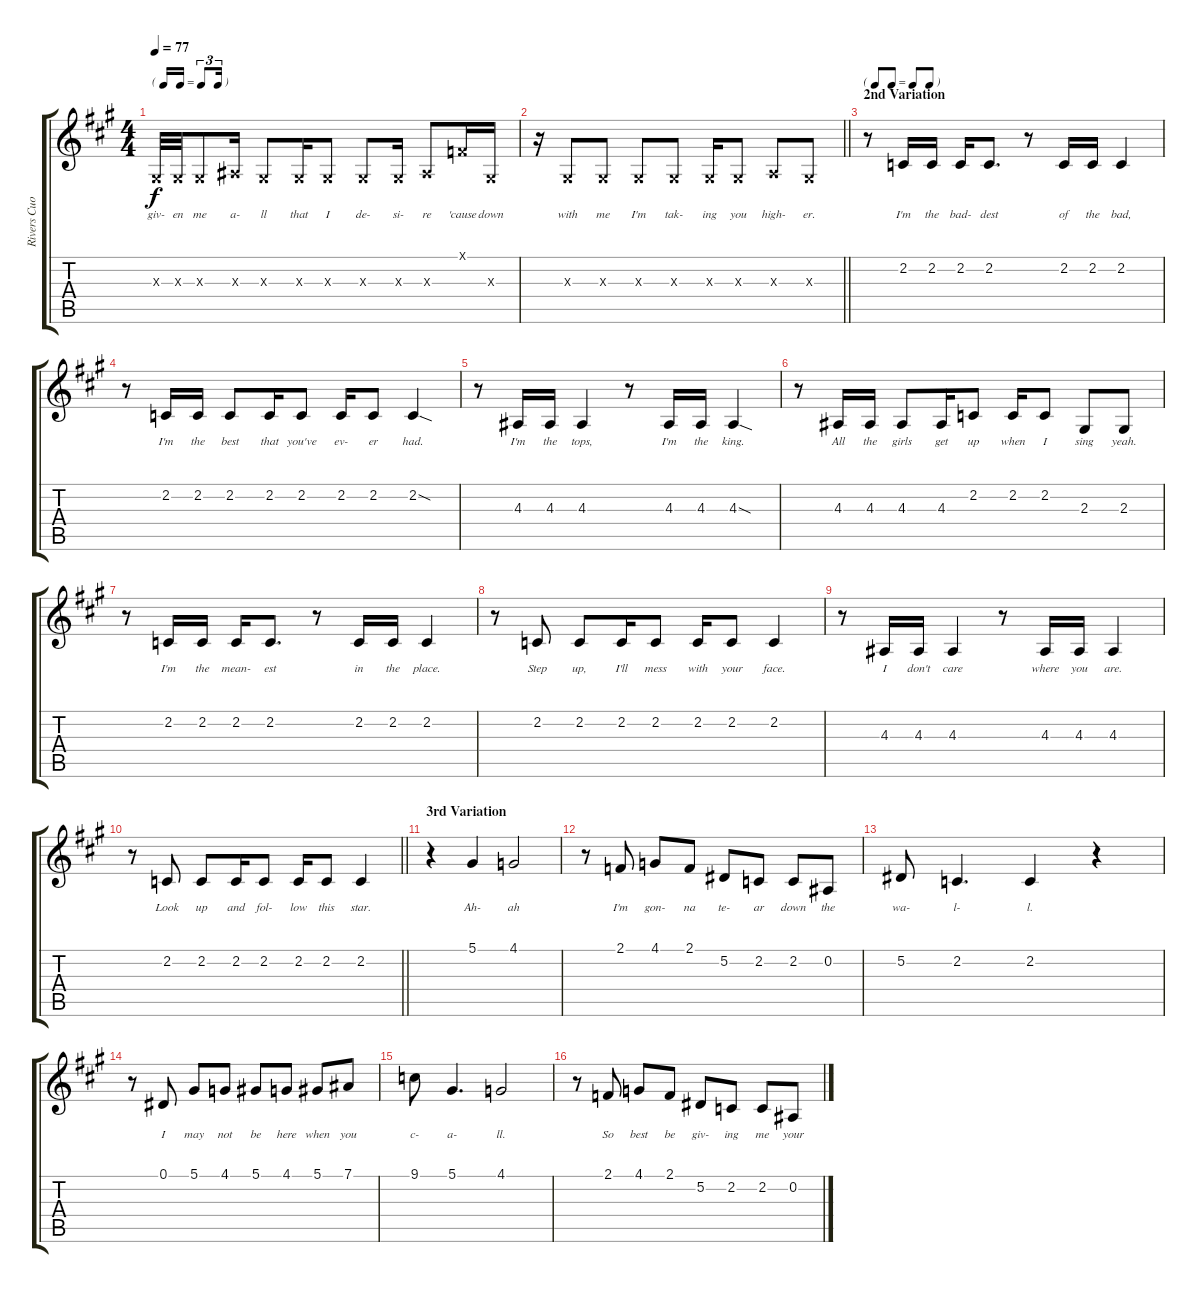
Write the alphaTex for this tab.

\track ("Rivers Cuomo" "Rivers Cuo") {instrument lead2sawtooth bank 1}
\staff {score tabs}
\tuning (Eb4 Bb3 Gb3 Db3 Ab2 Eb2) {hide}
\ts (4 4)
\tf triplet16th
\tempo 77
\clef g2
\ks a
2.3{x}.32{lyrics (0 "giv-") lyrics (1 "") lyrics (2 "") lyrics (3 "") lyrics (4 "") dy f} 2.3{x}.32{lyrics (0 "en") lyrics (1 "") lyrics (2 "") lyrics (3 "") lyrics (4 "")} 2.3{x}.8{lyrics (0 "me") lyrics (1 "") lyrics (2 "") lyrics (3 "") lyrics (4 "")} 4.3{x}.16{lyrics (0 "a-") lyrics (1 "") lyrics (2 "") lyrics (3 "") lyrics (4 "")} 2.3{x}.8{lyrics (0 "ll") lyrics (1 "") lyrics (2 "") lyrics (3 "") lyrics (4 "")} 2.3{x}.16{lyrics (0 "that") lyrics (1 "") lyrics (2 "") lyrics (3 "") lyrics (4 "")} 2.3{x}.8{lyrics (0 "I") lyrics (1 "") lyrics (2 "") lyrics (3 "") lyrics (4 "")} 2.3{x}.8{lyrics (0 "de-") lyrics (1 "") lyrics (2 "") lyrics (3 "") lyrics (4 "")} 2.3{x}.16{lyrics (0 "si-") lyrics (1 "") lyrics (2 "") lyrics (3 "") lyrics (4 "")} 4.3{x}.8{lyrics (0 "re") lyrics (1 "") lyrics (2 "") lyrics (3 "") lyrics (4 "")} 2.1{x}.16{lyrics (0 "'cause") lyrics (1 "") lyrics (2 "") lyrics (3 "") lyrics (4 "")} 2.3{x}.16{lyrics (0 "down") lyrics (1 "") lyrics (2 "") lyrics (3 "") lyrics (4 "")} |
\barLineRight lightlight
r.16 2.3{x}.8{lyrics (0 "with") lyrics (1 "") lyrics (2 "") lyrics (3 "") lyrics (4 "")} 2.3{x}.8{lyrics (0 "me") lyrics (1 "") lyrics (2 "") lyrics (3 "") lyrics (4 "")} 2.3{x}.8{lyrics (0 "I'm") lyrics (1 "") lyrics (2 "") lyrics (3 "") lyrics (4 "")} 2.3{x}.8{lyrics (0 "tak-") lyrics (1 "") lyrics (2 "") lyrics (3 "") lyrics (4 "")} 2.3{x}.16{lyrics (0 "ing") lyrics (1 "") lyrics (2 "") lyrics (3 "") lyrics (4 "")} 2.3{x}.8{lyrics (0 "you") lyrics (1 "") lyrics (2 "") lyrics (3 "") lyrics (4 "")} 3.3{x}.8{lyrics (0 "high-") lyrics (1 "") lyrics (2 "") lyrics (3 "") lyrics (4 "")} 2.3{x}.8{lyrics (0 "er.") lyrics (1 "") lyrics (2 "") lyrics (3 "") lyrics (4 "")} |
\tf none
\section ("" "2nd Variation")
r.8 2.2.16{lyrics (0 "I'm") lyrics (1 "") lyrics (2 "") lyrics (3 "") lyrics (4 "")} 2.2.16{lyrics (0 "the") lyrics (1 "") lyrics (2 "") lyrics (3 "") lyrics (4 "")} 2.2.16{lyrics (0 "bad-") lyrics (1 "") lyrics (2 "") lyrics (3 "") lyrics (4 "")} 2.2.8{d lyrics (0 "dest") lyrics (1 "") lyrics (2 "") lyrics (3 "") lyrics (4 "")} r.8 2.2.16{lyrics (0 "of") lyrics (1 "") lyrics (2 "") lyrics (3 "") lyrics (4 "")} 2.2.16{lyrics (0 "the") lyrics (1 "") lyrics (2 "") lyrics (3 "") lyrics (4 "")} 2.2.4{lyrics (0 "bad,") lyrics (1 "") lyrics (2 "") lyrics (3 "") lyrics (4 "")} |
r.8 2.2.16{lyrics (0 "I'm") lyrics (1 "") lyrics (2 "") lyrics (3 "") lyrics (4 "")} 2.2.16{lyrics (0 "the") lyrics (1 "") lyrics (2 "") lyrics (3 "") lyrics (4 "")} 2.2.8{lyrics (0 "best") lyrics (1 "") lyrics (2 "") lyrics (3 "") lyrics (4 "")} 2.2.16{lyrics (0 "that") lyrics (1 "") lyrics (2 "") lyrics (3 "") lyrics (4 "")} 2.2.8{lyrics (0 "you've") lyrics (1 "") lyrics (2 "") lyrics (3 "") lyrics (4 "")} 2.2.16{lyrics (0 "ev-") lyrics (1 "") lyrics (2 "") lyrics (3 "") lyrics (4 "")} 2.2.8{lyrics (0 "er") lyrics (1 "") lyrics (2 "") lyrics (3 "") lyrics (4 "")} 2.2{sod}.4{lyrics (0 "had.") lyrics (1 "") lyrics (2 "") lyrics (3 "") lyrics (4 "")} |
r.8 4.3.16{lyrics (0 "I'm") lyrics (1 "") lyrics (2 "") lyrics (3 "") lyrics (4 "")} 4.3.16{lyrics (0 "the") lyrics (1 "") lyrics (2 "") lyrics (3 "") lyrics (4 "")} 4.3.4{lyrics (0 "tops,") lyrics (1 "") lyrics (2 "") lyrics (3 "") lyrics (4 "")} r.8 4.3.16{lyrics (0 "I'm") lyrics (1 "") lyrics (2 "") lyrics (3 "") lyrics (4 "")} 4.3.16{lyrics (0 "the") lyrics (1 "") lyrics (2 "") lyrics (3 "") lyrics (4 "")} 4.3{sod}.4{lyrics (0 "king.") lyrics (1 "") lyrics (2 "") lyrics (3 "") lyrics (4 "")} |
r.8 4.3.16{lyrics (0 "All") lyrics (1 "") lyrics (2 "") lyrics (3 "") lyrics (4 "")} 4.3.16{lyrics (0 "the") lyrics (1 "") lyrics (2 "") lyrics (3 "") lyrics (4 "")} 4.3.8{lyrics (0 "girls") lyrics (1 "") lyrics (2 "") lyrics (3 "") lyrics (4 "")} 4.3.16{lyrics (0 "get") lyrics (1 "") lyrics (2 "") lyrics (3 "") lyrics (4 "")} 2.2.8{lyrics (0 "up") lyrics (1 "") lyrics (2 "") lyrics (3 "") lyrics (4 "")} 2.2.16{lyrics (0 "when") lyrics (1 "") lyrics (2 "") lyrics (3 "") lyrics (4 "")} 2.2.8{lyrics (0 "I") lyrics (1 "") lyrics (2 "") lyrics (3 "") lyrics (4 "")} 2.3.8{lyrics (0 "sing") lyrics (1 "") lyrics (2 "") lyrics (3 "") lyrics (4 "")} 2.3.8{lyrics (0 "yeah.") lyrics (1 "") lyrics (2 "") lyrics (3 "") lyrics (4 "")} |
r.8 2.2.16{lyrics (0 "I'm") lyrics (1 "") lyrics (2 "") lyrics (3 "") lyrics (4 "")} 2.2.16{lyrics (0 "the") lyrics (1 "") lyrics (2 "") lyrics (3 "") lyrics (4 "")} 2.2.16{lyrics (0 "mean-") lyrics (1 "") lyrics (2 "") lyrics (3 "") lyrics (4 "")} 2.2.8{d lyrics (0 "est") lyrics (1 "") lyrics (2 "") lyrics (3 "") lyrics (4 "")} r.8 2.2.16{lyrics (0 "in") lyrics (1 "") lyrics (2 "") lyrics (3 "") lyrics (4 "")} 2.2.16{lyrics (0 "the") lyrics (1 "") lyrics (2 "") lyrics (3 "") lyrics (4 "")} 2.2.4{lyrics (0 "place.") lyrics (1 "") lyrics (2 "") lyrics (3 "") lyrics (4 "")} |
r.8 2.2.8{lyrics (0 "Step") lyrics (1 "") lyrics (2 "") lyrics (3 "") lyrics (4 "")} 2.2.8{lyrics (0 "up,") lyrics (1 "") lyrics (2 "") lyrics (3 "") lyrics (4 "")} 2.2.16{lyrics (0 "I'll") lyrics (1 "") lyrics (2 "") lyrics (3 "") lyrics (4 "")} 2.2.8{lyrics (0 "mess") lyrics (1 "") lyrics (2 "") lyrics (3 "") lyrics (4 "")} 2.2.16{lyrics (0 "with") lyrics (1 "") lyrics (2 "") lyrics (3 "") lyrics (4 "")} 2.2.8{lyrics (0 "your") lyrics (1 "") lyrics (2 "") lyrics (3 "") lyrics (4 "")} 2.2.4{lyrics (0 "face.") lyrics (1 "") lyrics (2 "") lyrics (3 "") lyrics (4 "")} |
r.8 4.3.16{lyrics (0 "I") lyrics (1 "") lyrics (2 "") lyrics (3 "") lyrics (4 "")} 4.3.16{lyrics (0 "don't") lyrics (1 "") lyrics (2 "") lyrics (3 "") lyrics (4 "")} 4.3.4{lyrics (0 "care") lyrics (1 "") lyrics (2 "") lyrics (3 "") lyrics (4 "")} r.8 4.3.16{lyrics (0 "where") lyrics (1 "") lyrics (2 "") lyrics (3 "") lyrics (4 "")} 4.3.16{lyrics (0 "you") lyrics (1 "") lyrics (2 "") lyrics (3 "") lyrics (4 "")} 4.3.4{lyrics (0 "are.") lyrics (1 "") lyrics (2 "") lyrics (3 "") lyrics (4 "")} |
\barLineRight lightlight
r.8 2.2.8{lyrics (0 "Look") lyrics (1 "") lyrics (2 "") lyrics (3 "") lyrics (4 "")} 2.2.8{lyrics (0 "up") lyrics (1 "") lyrics (2 "") lyrics (3 "") lyrics (4 "")} 2.2.16{lyrics (0 "and") lyrics (1 "") lyrics (2 "") lyrics (3 "") lyrics (4 "")} 2.2.8{lyrics (0 "fol-") lyrics (1 "") lyrics (2 "") lyrics (3 "") lyrics (4 "")} 2.2.16{lyrics (0 "low") lyrics (1 "") lyrics (2 "") lyrics (3 "") lyrics (4 "")} 2.2.8{lyrics (0 "this") lyrics (1 "") lyrics (2 "") lyrics (3 "") lyrics (4 "")} 2.2.4{lyrics (0 "star.") lyrics (1 "") lyrics (2 "") lyrics (3 "") lyrics (4 "")} |
\section ("" "3rd Variation")
r.4 5.1.4{lyrics (0 "Ah-") lyrics (1 "") lyrics (2 "") lyrics (3 "") lyrics (4 "")} 4.1.2{lyrics (0 "ah") lyrics (1 "") lyrics (2 "") lyrics (3 "") lyrics (4 "")} |
r.8 2.1.8{lyrics (0 "I'm") lyrics (1 "") lyrics (2 "") lyrics (3 "") lyrics (4 "")} 4.1.8{lyrics (0 "gon-") lyrics (1 "") lyrics (2 "") lyrics (3 "") lyrics (4 "")} 2.1.8{lyrics (0 "na") lyrics (1 "") lyrics (2 "") lyrics (3 "") lyrics (4 "")} 5.2.8{lyrics (0 "te-") lyrics (1 "") lyrics (2 "") lyrics (3 "") lyrics (4 "")} 2.2.8{lyrics (0 "ar") lyrics (1 "") lyrics (2 "") lyrics (3 "") lyrics (4 "")} 2.2.8{lyrics (0 "down") lyrics (1 "") lyrics (2 "") lyrics (3 "") lyrics (4 "")} 0.2.8{lyrics (0 "the") lyrics (1 "") lyrics (2 "") lyrics (3 "") lyrics (4 "")} |
5.2.8{lyrics (0 "wa-") lyrics (1 "") lyrics (2 "") lyrics (3 "") lyrics (4 "")} 2.2.4{d lyrics (0 "l-") lyrics (1 "") lyrics (2 "") lyrics (3 "") lyrics (4 "")} 2.2.4{lyrics (0 "l.") lyrics (1 "") lyrics (2 "") lyrics (3 "") lyrics (4 "")} r.4 |
r.8 0.1.8{lyrics (0 "I") lyrics (1 "") lyrics (2 "") lyrics (3 "") lyrics (4 "")} 5.1.8{lyrics (0 "may") lyrics (1 "") lyrics (2 "") lyrics (3 "") lyrics (4 "")} 4.1.8{lyrics (0 "not") lyrics (1 "") lyrics (2 "") lyrics (3 "") lyrics (4 "")} 5.1.8{lyrics (0 "be") lyrics (1 "") lyrics (2 "") lyrics (3 "") lyrics (4 "")} 4.1.8{lyrics (0 "here") lyrics (1 "") lyrics (2 "") lyrics (3 "") lyrics (4 "")} 5.1.8{lyrics (0 "when") lyrics (1 "") lyrics (2 "") lyrics (3 "") lyrics (4 "")} 7.1.8{lyrics (0 "you") lyrics (1 "") lyrics (2 "") lyrics (3 "") lyrics (4 "")} |
9.1.8{lyrics (0 "c-") lyrics (1 "") lyrics (2 "") lyrics (3 "") lyrics (4 "")} 5.1.4{d lyrics (0 "a-") lyrics (1 "") lyrics (2 "") lyrics (3 "") lyrics (4 "")} 4.1.2{lyrics (0 "ll.") lyrics (1 "") lyrics (2 "") lyrics (3 "") lyrics (4 "")} |
r.8 2.1.8{lyrics (0 "So") lyrics (1 "") lyrics (2 "") lyrics (3 "") lyrics (4 "")} 4.1.8{lyrics (0 "best") lyrics (1 "") lyrics (2 "") lyrics (3 "") lyrics (4 "")} 2.1.8{lyrics (0 "be") lyrics (1 "") lyrics (2 "") lyrics (3 "") lyrics (4 "")} 5.2.8{lyrics (0 "giv-") lyrics (1 "") lyrics (2 "") lyrics (3 "") lyrics (4 "")} 2.2.8{lyrics (0 "ing") lyrics (1 "") lyrics (2 "") lyrics (3 "") lyrics (4 "")} 2.2.8{lyrics (0 "me") lyrics (1 "") lyrics (2 "") lyrics (3 "") lyrics (4 "")} 0.2.8{lyrics (0 "your") lyrics (1 "") lyrics (2 "") lyrics (3 "") lyrics (4 "")}
